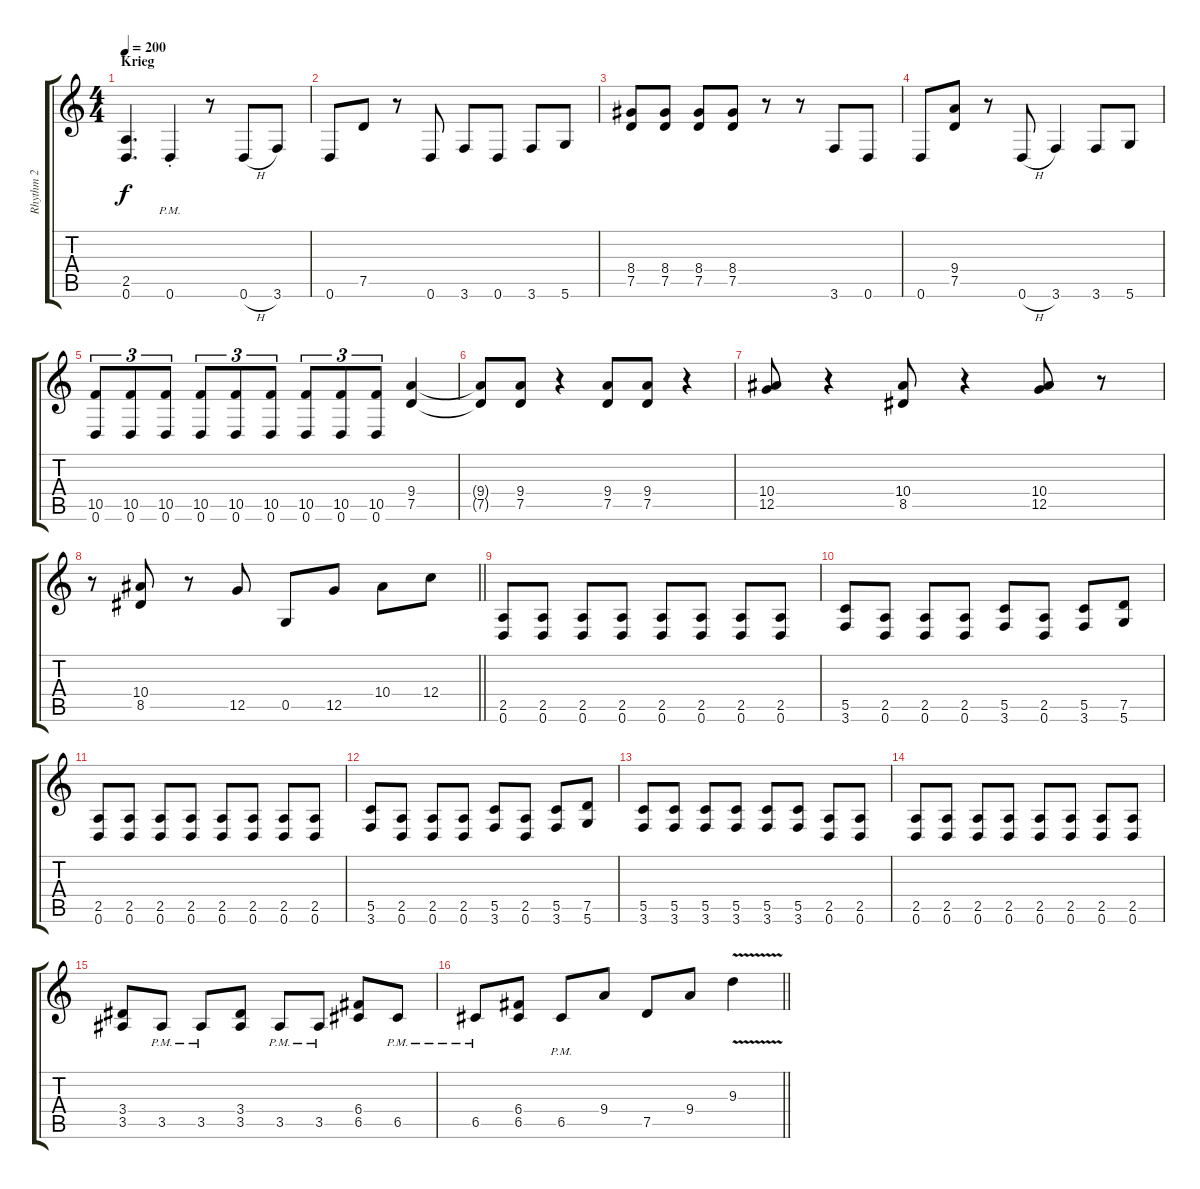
\track ("Rhythm 2" "Rhythm 2") {instrument distortionguitar}
\staff {score tabs}
\tuning (D4 A3 F3 C3 G2 D2) {hide}
\ts (4 4)
\section ("" "Krieg")
\tempo 200
\clef g2
\ks c
(2.5 0.6).4{d dy f} 0.6{pm st}.4 r.8 0.6{h}.8 3.6.8 |
0.6.8 7.5.8 r.8 0.6.8 3.6.8 0.6.8 3.6.8 5.6.8 |
(8.4 7.5).8 (8.4 7.5).8 (8.4 7.5).8 (8.4 7.5).8 r.8 r.8 3.6.8 0.6.8 |
0.6.8 (9.4 7.5).8 r.8 0.6{h}.8 3.6.4 3.6.8 5.6.8 |
(10.5 0.6).8{tu (3 2)} (10.5 0.6).8{tu (3 2)} (10.5 0.6).8{tu (3 2)} (10.5 0.6).8{tu (3 2)} (10.5 0.6).8{tu (3 2)} (10.5 0.6).8{tu (3 2)} (10.5 0.6).8{tu (3 2)} (10.5 0.6).8{tu (3 2)} (10.5 0.6).8{tu (3 2)} (9.4 7.5).4 |
(9.4{t} 7.5{t}).8 (9.4 7.5).8 r.4 (9.4 7.5).8 (9.4 7.5).8 r.4 |
(10.4 12.5).8 r.4 (10.4 8.5).8 r.4 (10.4 12.5).8 r.8 |
\barLineRight lightlight
r.8 (10.4 8.5).8 r.8 12.5.8 0.5.8 12.5.8 10.4.8 12.4.8 |
(2.5 0.6).8 (2.5 0.6).8 (2.5 0.6).8 (2.5 0.6).8 (2.5 0.6).8 (2.5 0.6).8 (2.5 0.6).8 (2.5 0.6).8 |
(5.5 3.6).8 (2.5 0.6).8 (2.5 0.6).8 (2.5 0.6).8 (5.5 3.6).8 (2.5 0.6).8 (5.5 3.6).8 (7.5 5.6).8 |
(2.5 0.6).8 (2.5 0.6).8 (2.5 0.6).8 (2.5 0.6).8 (2.5 0.6).8 (2.5 0.6).8 (2.5 0.6).8 (2.5 0.6).8 |
(5.5 3.6).8 (2.5 0.6).8 (2.5 0.6).8 (2.5 0.6).8 (5.5 3.6).8 (2.5 0.6).8 (5.5 3.6).8 (7.5 5.6).8 |
(5.5 3.6).8 (5.5 3.6).8 (5.5 3.6).8 (5.5 3.6).8 (5.5 3.6).8 (5.5 3.6).8 (2.5 0.6).8 (2.5 0.6).8 |
(2.5 0.6).8 (2.5 0.6).8 (2.5 0.6).8 (2.5 0.6).8 (2.5 0.6).8 (2.5 0.6).8 (2.5 0.6).8 (2.5 0.6).8 |
(3.4 3.5).8 3.5{pm}.8 3.5{pm}.8 (3.4 3.5).8 3.5{pm}.8 3.5{pm}.8 (6.4 6.5).8 6.5{pm}.8 |
\barLineRight lightlight
6.5{pm}.8 (6.4 6.5).8 6.5{pm}.8 9.4.8 7.5.8 9.4.8 9.3{v}.4
